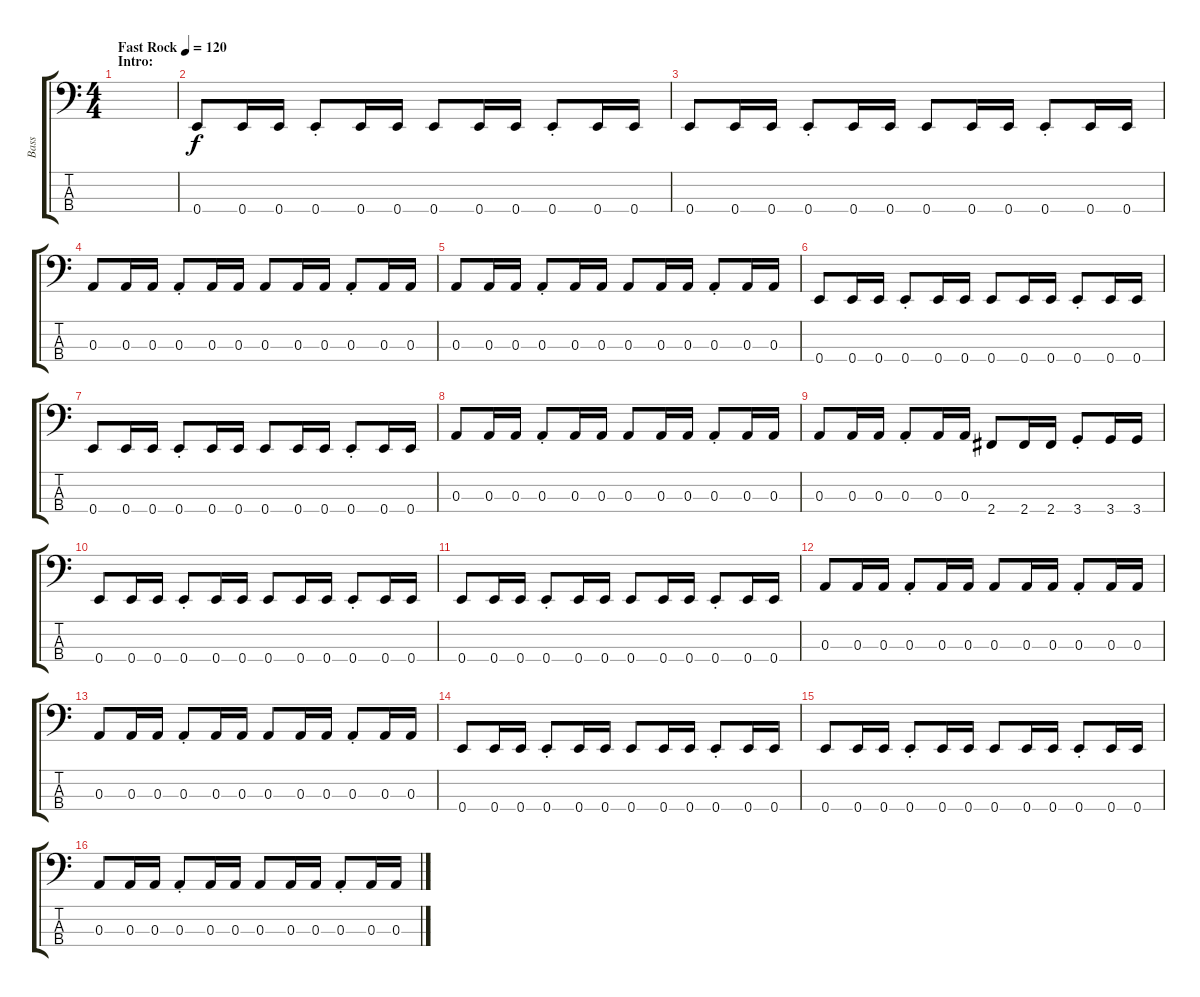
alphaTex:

\track ("Bass" "Bass") {instrument electricbassfinger}
\staff {score tabs}
\tuning (G2 D2 A1 E1) {hide}
\ts (4 4)
\section ("" "Intro:")
\tempo (120 "Fast Rock")
\clef f4
\ks c
|
0.4.8 0.4.16 0.4.16 0.4{st}.8 0.4.16 0.4.16 0.4.8 0.4.16 0.4.16 0.4{st}.8 0.4.16 0.4.16 |
0.4.8 0.4.16 0.4.16 0.4{st}.8 0.4.16 0.4.16 0.4.8 0.4.16 0.4.16 0.4{st}.8 0.4.16 0.4.16 |
0.3.8 0.3.16 0.3.16 0.3{st}.8 0.3.16 0.3.16 0.3.8 0.3.16 0.3.16 0.3{st}.8 0.3.16 0.3.16 |
0.3.8 0.3.16 0.3.16 0.3{st}.8 0.3.16 0.3.16 0.3.8 0.3.16 0.3.16 0.3{st}.8 0.3.16 0.3.16 |
0.4.8 0.4.16 0.4.16 0.4{st}.8 0.4.16 0.4.16 0.4.8 0.4.16 0.4.16 0.4{st}.8 0.4.16 0.4.16 |
0.4.8 0.4.16 0.4.16 0.4{st}.8 0.4.16 0.4.16 0.4.8 0.4.16 0.4.16 0.4{st}.8 0.4.16 0.4.16 |
0.3.8 0.3.16 0.3.16 0.3{st}.8 0.3.16 0.3.16 0.3.8 0.3.16 0.3.16 0.3{st}.8 0.3.16 0.3.16 |
0.3.8 0.3.16 0.3.16 0.3{st}.8 0.3.16 0.3.16 2.4.8 2.4.16 2.4.16 3.4{st}.8 3.4.16 3.4.16 |
0.4.8 0.4.16 0.4.16 0.4{st}.8 0.4.16 0.4.16 0.4.8 0.4.16 0.4.16 0.4{st}.8 0.4.16 0.4.16 |
0.4.8 0.4.16 0.4.16 0.4{st}.8 0.4.16 0.4.16 0.4.8 0.4.16 0.4.16 0.4{st}.8 0.4.16 0.4.16 |
0.3.8 0.3.16 0.3.16 0.3{st}.8 0.3.16 0.3.16 0.3.8 0.3.16 0.3.16 0.3{st}.8 0.3.16 0.3.16 |
0.3.8 0.3.16 0.3.16 0.3{st}.8 0.3.16 0.3.16 0.3.8 0.3.16 0.3.16 0.3{st}.8 0.3.16 0.3.16 |
0.4.8 0.4.16 0.4.16 0.4{st}.8 0.4.16 0.4.16 0.4.8 0.4.16 0.4.16 0.4{st}.8 0.4.16 0.4.16 |
0.4.8 0.4.16 0.4.16 0.4{st}.8 0.4.16 0.4.16 0.4.8 0.4.16 0.4.16 0.4{st}.8 0.4.16 0.4.16 |
0.3.8 0.3.16 0.3.16 0.3{st}.8 0.3.16 0.3.16 0.3.8 0.3.16 0.3.16 0.3{st}.8 0.3.16 0.3.16
